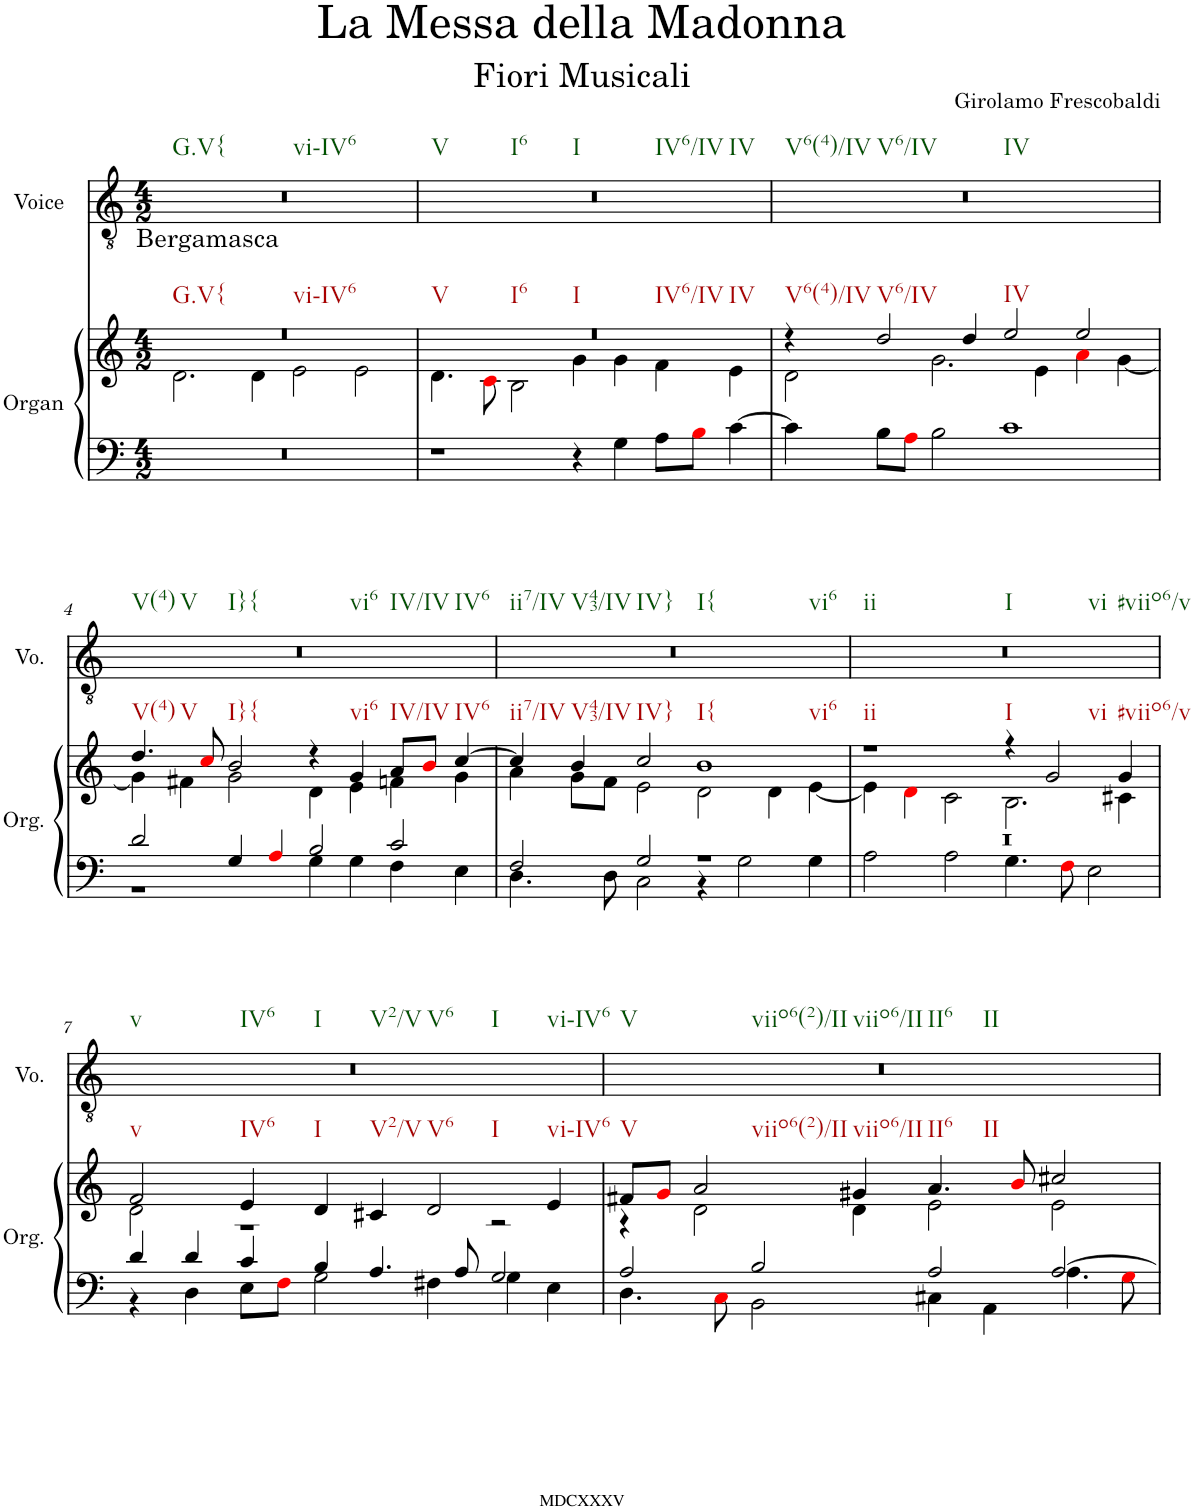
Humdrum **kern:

**kern	**kern	**kern
*part2	*part2	*part1
*staff3	*staff2	*staff1
*I"Organ	*	*I"Voice
*I'Org.	*	*I'Vo.
*clefF4	*clefG2	*clefGv2
*k[]	*k[]	*k[]
*M4/2	*M4/2	*M4/2
=1	=1	=1
*	*^	*
!	!	!	!LO:TX:b:t=G.V{
!	!	!	!LO:TX:b:t=vi-IV6
!	!LO:TX:a:t=Bergamasca	!	!
!	!LO:TX:b:t=G.V{	!	!
!	!LO:TX:b:t=vi-IV6	!	!
0r	0r	2.d\	0r
.	.	4d\	.
.	.	2e\	.
.	.	2e\	.
=2	=2	=2	=2
!	!	!	!LO:TX:b:t=V
!	!	!	!LO:TX:b:t=I6
!	!	!	!LO:TX:b:t=I
!	!	!	!LO:TX:b:t=IV6/IV
!	!	!	!LO:TX:b:t=IV
!	!LO:TX:b:t=V	!	!
!	!LO:TX:b:t=I6	!	!
!	!LO:TX:b:t=I	!	!
!	!LO:TX:b:t=IV6/IV	!	!
!	!LO:TX:b:t=IV	!	!
1r	0r	4.d\	0r
.	.	8ci\	.
.	.	2B\	.
4r	.	4g\	.
4G\	.	4g\	.
8A\L	.	4f\	.
8Bi\J	.	.	.
[4c\	.	4e\	.
=3	=3	=3	=3
!	!	!	!LO:TX:b:t=V6(4)/IV
!	!	!	!LO:TX:b:t=V6/IV
!	!	!	!LO:TX:b:t=IV
!	!LO:TX:b:t=V6(4)/IV	!	!
4c\]	4r	2d\	0r
!	!LO:TX:b:t=V6/IV	!	!
8B\L	2dd/	.	.
8Ai\J	.	.	.
2B\	.	2.g\	.
.	4dd/	.	.
!	!LO:TX:b:t=IV	!	!
1c	2ee/	.	.
.	.	4e\	.
.	2ee/	4ai\	.
.	.	[4g\	.
!!LO:LB:g=z
=4	=4	=4	=4
*^	*	*	*
!	!	!	!	!LO:TX:b:t=V(4)
!	!	!	!	!LO:TX:b:t=V
!	!	!	!	!LO:TX:b:t=I}{
!	!	!	!	!LO:TX:b:t=vi6
!	!	!	!	!LO:TX:b:t=IV/IV
!	!	!	!	!LO:TX:b:t=IV6
!	!	!LO:TX:b:t=V(4)	!	!
!	!	!LO:TX:b:t=V	!	!
2d/	1r	4.dd/	4g\]	0r
.	.	.	4f#X\	.
.	.	8cci/	.	.
!	!	!LO:TX:b:t=I}{	!	!
4G/	.	2b/	2g\	.
4Ai/	.	.	.	.
2B/	4G\	4r	4d\	.
!	!	!LO:TX:b:t=vi6	!	!
.	4G\	4g/	4e\	.
!	!	!LO:TX:b:t=IV/IV	!	!
2c/	4F\	8a/L	4fn\	.
.	.	8bi/J	.	.
!	!	!LO:TX:b:t=IV6	!	!
.	4E\	[4cc/	4g\	.
=5	=5	=5	=5	=5
!	!	!	!	!LO:TX:b:t=ii7/IV
!	!	!	!	!LO:TX:b:t=V43/IV
!	!	!	!	!LO:TX:b:t=IV}
!	!	!	!	!LO:TX:b:t=I{
!	!	!	!	!LO:TX:b:t=vi6
!	!	!LO:TX:b:t=ii7/IV	!	!
2F/	4.D\	4cc/]	4a\	0r
!	!	!LO:TX:b:t=V43/IV	!	!
.	.	4b/	8g\L	.
.	8D\	.	8f\J	.
!	!	!LO:TX:b:t=IV}	!	!
2G/	2C\	2cc/	2e\	.
!	!	!LO:TX:b:t=I{	!	!
!	!	!LO:TX:b:t=vi6	!	!
1r	4r	1b	2d\	.
.	2G\	.	.	.
.	.	.	4d\	.
.	4G\	.	[4e\	.
=6	=6	=6	=6	=6
!	!	!	!	!LO:TX:b:t=ii
!	!	!	!	!LO:TX:b:t=I
!	!	!	!	!LO:TX:b:t=vi
!	!	!	!	!LO:TX:b:t=#viio6/v
!	!	!LO:TX:b:t=ii	!	!
*	*	*	*^	*
0r	2A\	0r	4e\]	1ryy	0r
.	.	.	4di\	.	.
.	2A\	.	2c\	.	.
!	!	!	!LO:TX:b:t=I	!	!
.	4.G\	.	2.B\	4ryy	.
!	!	!	!	!LO:TX:b:t=vi	!
.	.	.	.	1..ryy	.
.	8Fi\	.	.	.	.
.	2E\	.	.	.	.
!	!	!	!LO:TX:b:t=#viio6/v	!	!
.	.	.	4c#X\	.	.
1ryy	1ryy	4r	1ryy	.	1ryy
.	.	2g/	.	.	.
.	.	4g/	.	.	.
!!LO:LB:g=z
=7	=7	=7	=7	=7	=7
!	!	!	!	!	!LO:TX:b:t=v
!	!	!	!	!	!LO:TX:b:t=IV6
!	!	!	!	!	!LO:TX:b:t=I
!	!	!	!	!	!LO:TX:b:t=V2/V
!	!	!	!	!	!LO:TX:b:t=V6
!	!	!	!	!	!LO:TX:b:t=I
!	!	!	!	!	!LO:TX:b:t=vi-IV6
!	!	!LO:TX:b:t=v	!	!	!
*	*	*	*v	*v	*
4d/	4r	2f/	2d\	0r
4d/	4D\	.	.	.
!	!	!LO:TX:b:t=IV6	!	!
4c/	8E\L	4e/	1r	.
.	8Fi\J	.	.	.
!	!	!LO:TX:b:t=I	!	!
4B/	2G\	4d/	.	.
!	!	!LO:TX:b:t=V2/V	!	!
4.A/	.	4c#X/	.	.
!	!	!LO:TX:b:t=V6	!	!
!	!	!LO:TX:b:t=I	!	!
.	4F#X\	2d/	.	.
8A/	.	.	.	.
2G/	4G\	.	2r	.
!	!	!LO:TX:b:t=vi-IV6	!	!
.	4E\	4e/	.	.
=8	=8	=8	=8	=8
!	!	!	!	!LO:TX:b:t=V
!	!	!	!	!LO:TX:b:t=viio6(2)/II
!	!	!	!	!LO:TX:b:t=viio6/II
!	!	!	!	!LO:TX:b:t=II6
!	!	!	!	!LO:TX:b:t=II
!	!	!LO:TX:b:t=V	!	!
2A/	4.D\	8f#X/L	4r	0r
.	.	8gi/J	.	.
!	!	!LO:TX:b:t=viio6(2)/II	!	!
.	.	2a/	2d\	.
.	8Ci\	.	.	.
2B/	2BB\	.	.	.
!	!	!LO:TX:b:t=viio6/II	!	!
.	.	4g#X/	4d\	.
!	!	!LO:TX:b:t=II6	!	!
!	!	!LO:TX:b:t=II	!	!
2A/	4C#X\	4.a/	2e\	.
.	4AA\	.	.	.
.	.	8bi/	.	.
[2A/	4.A\	2cc#X/	2e\	.
.	8Gi\	.	.	.
*v	*v	*	*	*
*	*v	*v	*
=	=	=
*-	*-	*-
